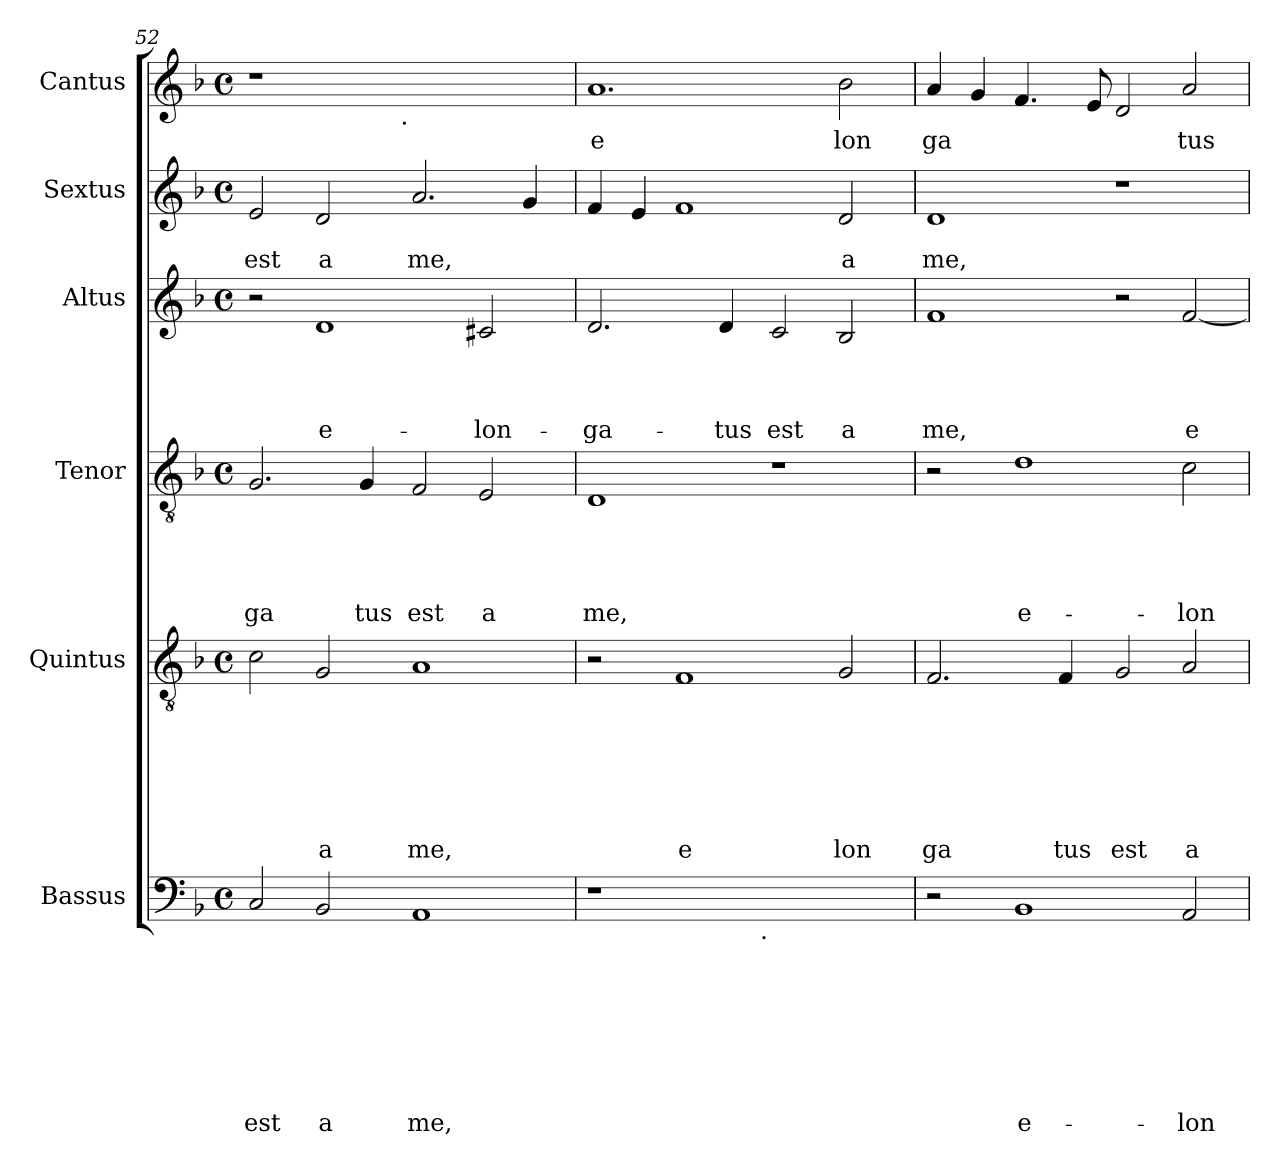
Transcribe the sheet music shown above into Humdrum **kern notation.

**kern	**text	**text	**text	**text	**text	**text	**text	**text	**kern	**text	**text	**text	**text	**text	**text	**text	**kern	**text	**text	**text	**text	**text	**kern	**text	**text	**text	**text	**kern	**text	**text	**kern	**text
*part6	*part6	*part6	*part6	*part6	*part6	*part6	*part6	*part6	*part5	*part5	*part5	*part5	*part5	*part5	*part5	*part5	*part4	*part4	*part4	*part4	*part4	*part4	*part3	*part3	*part3	*part3	*part3	*part2	*part2	*part2	*part1	*part1
*staff6	*staff6	*staff6	*staff6	*staff6	*staff6	*staff6	*staff6	*staff6	*staff5	*staff5	*staff5	*staff5	*staff5	*staff5	*staff5	*staff5	*staff4	*staff4	*staff4	*staff4	*staff4	*staff4	*staff3	*staff3	*staff3	*staff3	*staff3	*staff2	*staff2	*staff2	*staff1	*staff1
*I"Bassus	*	*	*	*	*	*	*	*	*I"Quintus	*	*	*	*	*	*	*	*I"Tenor	*	*	*	*	*	*I"Altus	*	*	*	*	*I"Sextus	*	*	*I"Cantus	*
*clefF4	*	*	*	*	*	*	*	*	*clefGv2	*	*	*	*	*	*	*	*clefGv2	*	*	*	*	*	*clefG2	*	*	*	*	*clefG2	*	*	*clefG2	*
*k[b-]	*	*	*	*	*	*	*	*	*k[b-]	*	*	*	*	*	*	*	*k[b-]	*	*	*	*	*	*k[b-]	*	*	*	*	*k[b-]	*	*	*k[b-]	*
*F:	*	*	*	*	*	*	*	*	*F:	*	*	*	*	*	*	*	*F:	*	*	*	*	*	*F:	*	*	*	*	*F:	*	*	*F:	*
*M4/4	*	*	*	*	*	*	*	*	*M4/4	*	*	*	*	*	*	*	*M4/4	*	*	*	*	*	*M4/4	*	*	*	*	*M4/4	*	*	*M4/4	*
*met(c)	*	*	*	*	*	*	*	*	*met(c)	*	*	*	*	*	*	*	*met(c)	*	*	*	*	*	*met(c)	*	*	*	*	*met(c)	*	*	*met(c)	*
=52	=52	=52	=52	=52	=52	=52	=52	=52	=52	=52	=52	=52	=52	=52	=52	=52	=52	=52	=52	=52	=52	=52	=52	=52	=52	=52	=52	=52	=52	=52	=52	=52
!	!	!	!	!	!	!	!	!LO:LY:b	!	!	!	!	!	!	!	!	!	!	!	!	!	!LO:LY:b	!	!	!	!	!	!	!	!LO:LY:b	!	!
*	*	*	*	*	*	*	*	*	*	*	*	*	*	*	*	*	*	*	*	*	*	*	*	*	*	*	*	*	*	*	*^	*
2C/	.	.	.	.	.	.	.	est	2c\	.	.	.	.	.	.	.	2.G/	.	.	.	.	ga	2r	.	.	.	.	2e/	.	est	1r	2ryy	.
!	!	!	!	!	!	!	!	!LO:LY:b	!	!	!	!	!	!	!	!LO:LY:b	!	!	!	!	!	!	!	!	!	!	!LO:LY:b	!	!	!LO:LY:b	!	!	!
2BB-/	.	.	.	.	.	.	.	a	2G/	.	.	.	.	.	.	a	.	.	.	.	.	.	1d	.	.	.	e-	2d/	.	a	.	4...ryy	.
!	!	!	!	!	!	!	!	!	!	!	!	!	!	!	!	!	!	!	!	!	!	!LO:LY:b	!	!	!	!	!	!	!	!	!	!	!
.	.	.	.	.	.	.	.	.	.	.	.	.	.	.	.	.	4G/	.	.	.	.	tus	.	.	.	.	.	.	.	.	.	.	.
!	!	!	!	!	!	!	!	!	!	!	!	!	!	!	!	!	!	!	!	!	!	!	!	!	!	!	!	!	!	!	!	!LO:TX:b:t=.	!
.	.	.	.	.	.	.	.	.	.	.	.	.	.	.	.	.	.	.	.	.	.	.	.	.	.	.	.	.	.	.	.	1ryy	.
!	!	!	!	!	!	!	!	!LO:LY:b	!	!	!	!	!	!	!	!LO:LY:b	!	!	!	!	!	!LO:LY:b	!	!	!	!	!	!	!	!LO:LY:b	!	!	!
1AA	.	.	.	.	.	.	.	me,	1A	.	.	.	.	.	.	me,	2F/	.	.	.	.	est	.	.	.	.	.	2.a/	.	me,	1ryy	.	.
!	!	!	!	!	!	!	!	!	!	!	!	!	!	!	!	!	!	!	!	!	!	!LO:LY:b	!	!	!	!	!LO:LY:b	!	!	!	!	!	!
.	.	.	.	.	.	.	.	.	.	.	.	.	.	.	.	.	2E/	.	.	.	.	a	2c#X/	.	.	.	-lon-	.	.	.	.	.	.
.	.	.	.	.	.	.	.	.	.	.	.	.	.	.	.	.	.	.	.	.	.	.	.	.	.	.	.	4g/	.	.	.	.	.
.	.	.	.	.	.	.	.	.	.	.	.	.	.	.	.	.	.	.	.	.	.	.	.	.	.	.	.	.	.	.	.	32ryy	.
=53	=53	=53	=53	=53	=53	=53	=53	=53	=53	=53	=53	=53	=53	=53	=53	=53	=53	=53	=53	=53	=53	=53	=53	=53	=53	=53	=53	=53	=53	=53	=53	=53	=53
!	!	!	!	!	!	!	!	!	!	!	!	!	!	!	!	!	!	!	!	!	!	!LO:LY:b	!	!	!	!	!LO:LY:b	!	!	!	!	!	!LO:LY:b
*^	*	*	*	*	*	*	*	*	*	*	*	*	*	*	*	*	*	*	*	*	*	*	*	*	*	*	*	*	*	*	*v	*v	*
1r	2ryy	.	.	.	.	.	.	.	.	2r	.	.	.	.	.	.	.	1D	.	.	.	.	me,	2.d/	.	.	.	-ga-	4f/	.	.	1.a	e
.	.	.	.	.	.	.	.	.	.	.	.	.	.	.	.	.	.	.	.	.	.	.	.	.	.	.	.	.	4e/	.	.	.	.
!	!	!	!	!	!	!	!	!	!	!	!	!	!	!	!	!	!LO:LY:b	!	!	!	!	!	!	!	!	!	!	!	!	!	!	!	!
.	4...ryy	.	.	.	.	.	.	.	.	1F	.	.	.	.	.	.	e	.	.	.	.	.	.	.	.	.	.	.	1f	.	.	.	.
!	!	!	!	!	!	!	!	!	!	!	!	!	!	!	!	!	!	!	!	!	!	!	!	!	!	!	!	!LO:LY:b	!	!	!	!	!
.	.	.	.	.	.	.	.	.	.	.	.	.	.	.	.	.	.	.	.	.	.	.	.	4d/	.	.	.	-tus	.	.	.	.	.
!	!LO:TX:b:t=.	!	!	!	!	!	!	!	!	!	!	!	!	!	!	!	!	!	!	!	!	!	!	!	!	!	!	!	!	!	!	!	!
.	1ryy	.	.	.	.	.	.	.	.	.	.	.	.	.	.	.	.	.	.	.	.	.	.	.	.	.	.	.	.	.	.	.	.
!	!	!	!	!	!	!	!	!	!	!	!	!	!	!	!	!	!	!	!	!	!	!	!	!	!	!	!	!LO:LY:b	!	!	!	!	!
1ryy	.	.	.	.	.	.	.	.	.	.	.	.	.	.	.	.	.	1r	.	.	.	.	.	2c/	.	.	.	est	.	.	.	.	.
!	!	!	!	!	!	!	!	!	!	!	!	!	!	!	!	!	!LO:LY:b	!	!	!	!	!	!	!	!	!	!	!LO:LY:b	!	!	!LO:LY:b	!	!LO:LY:b
.	.	.	.	.	.	.	.	.	.	2G/	.	.	.	.	.	.	lon	.	.	.	.	.	.	2B-/	.	.	.	a	2d/	.	a	2b-\	lon
.	32ryy	.	.	.	.	.	.	.	.	.	.	.	.	.	.	.	.	.	.	.	.	.	.	.	.	.	.	.	.	.	.	.	.
!!LO:PB:g=z
=54	=54	=54	=54	=54	=54	=54	=54	=54	=54	=54	=54	=54	=54	=54	=54	=54	=54	=54	=54	=54	=54	=54	=54	=54	=54	=54	=54	=54	=54	=54	=54	=54	=54
!	!	!	!	!	!	!	!	!	!	!	!	!	!	!	!	!	!LO:LY:b	!	!	!	!	!	!	!	!	!	!	!LO:LY:b	!	!	!LO:LY:b	!	!LO:LY:b
*v	*v	*	*	*	*	*	*	*	*	*	*	*	*	*	*	*	*	*	*	*	*	*	*	*	*	*	*	*	*	*	*	*	*
2r	.	.	.	.	.	.	.	.	2.F/	.	.	.	.	.	.	ga	2r	.	.	.	.	.	1f	.	.	.	me,	1d	.	me,	4a/	ga
.	.	.	.	.	.	.	.	.	.	.	.	.	.	.	.	.	.	.	.	.	.	.	.	.	.	.	.	.	.	.	4g/	.
!	!	!	!	!	!	!	!	!LO:LY:b	!	!	!	!	!	!	!	!	!	!	!	!	!	!LO:LY:b	!	!	!	!	!	!	!	!	!	!
1BB-	.	.	.	.	.	.	.	e-	.	.	.	.	.	.	.	.	1d	.	.	.	.	e-	.	.	.	.	.	.	.	.	4.f/	.
!	!	!	!	!	!	!	!	!	!	!	!	!	!	!	!	!LO:LY:b	!	!	!	!	!	!	!	!	!	!	!	!	!	!	!	!
.	.	.	.	.	.	.	.	.	4F/	.	.	.	.	.	.	tus	.	.	.	.	.	.	.	.	.	.	.	.	.	.	.	.
.	.	.	.	.	.	.	.	.	.	.	.	.	.	.	.	.	.	.	.	.	.	.	.	.	.	.	.	.	.	.	8e/	.
!	!	!	!	!	!	!	!	!	!	!	!	!	!	!	!	!LO:LY:b	!	!	!	!	!	!	!	!	!	!	!	!	!	!	!	!
.	.	.	.	.	.	.	.	.	2G/	.	.	.	.	.	.	est	.	.	.	.	.	.	2r	.	.	.	.	1r	.	.	2d/	.
!	!	!	!	!	!	!	!	!LO:LY:b	!	!	!	!	!	!	!	!LO:LY:b	!	!	!	!	!	!LO:LY:b	!	!	!	!	!LO:LY:b	!	!	!	!	!LO:LY:b
2AA/	.	.	.	.	.	.	.	-lon-	2A/	.	.	.	.	.	.	a	2c\	.	.	.	.	-lon-	[<2f/	.	.	.	e	.	.	.	2a/	tus
=	=	=	=	=	=	=	=	=	=	=	=	=	=	=	=	=	=	=	=	=	=	=	=	=	=	=	=	=	=	=	=	=
*-	*-	*-	*-	*-	*-	*-	*-	*-	*-	*-	*-	*-	*-	*-	*-	*-	*-	*-	*-	*-	*-	*-	*-	*-	*-	*-	*-	*-	*-	*-	*-	*-
